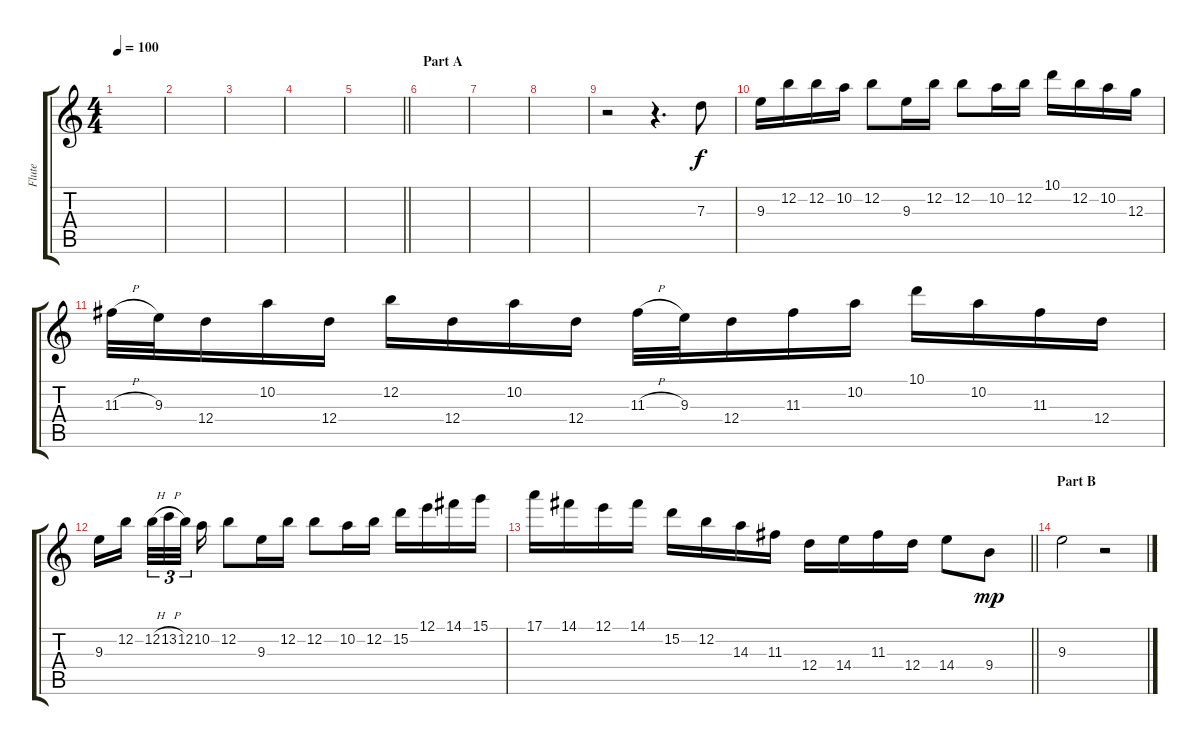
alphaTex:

\track ("Flute" "Flute") {instrument flute}
\staff {score tabs}
\tuning (E5 B4 G4 D4 A3 E3) {hide}
\ts (4 4)
\tempo 100
\clef g2
\ks c
|
|
|
|
\barLineRight lightlight
|
\section ("" "Part A")
|
|
|
r.2 r.4{d} 7.3.8{dy f} |
9.3.16 12.2.16 12.2.16 10.2.16 12.2.8 9.3.16 12.2.16 12.2.8 10.2.16 12.2.16 10.1.16 12.2.16 10.2.16 12.3.16 |
11.3{h}.32 9.3.32 12.4.16 10.2.16 12.4.16 12.2.16 12.4.16 10.2.16 12.4.16 11.3{h}.32 9.3.32 12.4.16 11.3.16 10.2.16 10.1.16 10.2.16 11.3.16 12.4.16 |
9.3.16 12.2.16{beam splitsecondary} 12.2{h}.32{tu (3 2)} 13.2{h}.32{tu (3 2)} 12.2.32{tu (3 2) beam splitsecondary} 10.2.16 12.2.8 9.3.16 12.2.16 12.2.8 10.2.16 12.2.16 15.2.16 12.1.16 14.1.16 15.1.16 |
\barLineRight lightlight
17.1.16 14.1.16 12.1.16 14.1.16 15.2.16 12.2.16 14.3.16 11.3.16 12.4.16 14.4.16 11.3.16 12.4.16 14.4.8 9.4.8{dy mp} |
\section ("" "Part B")
9.3.2 r.2
